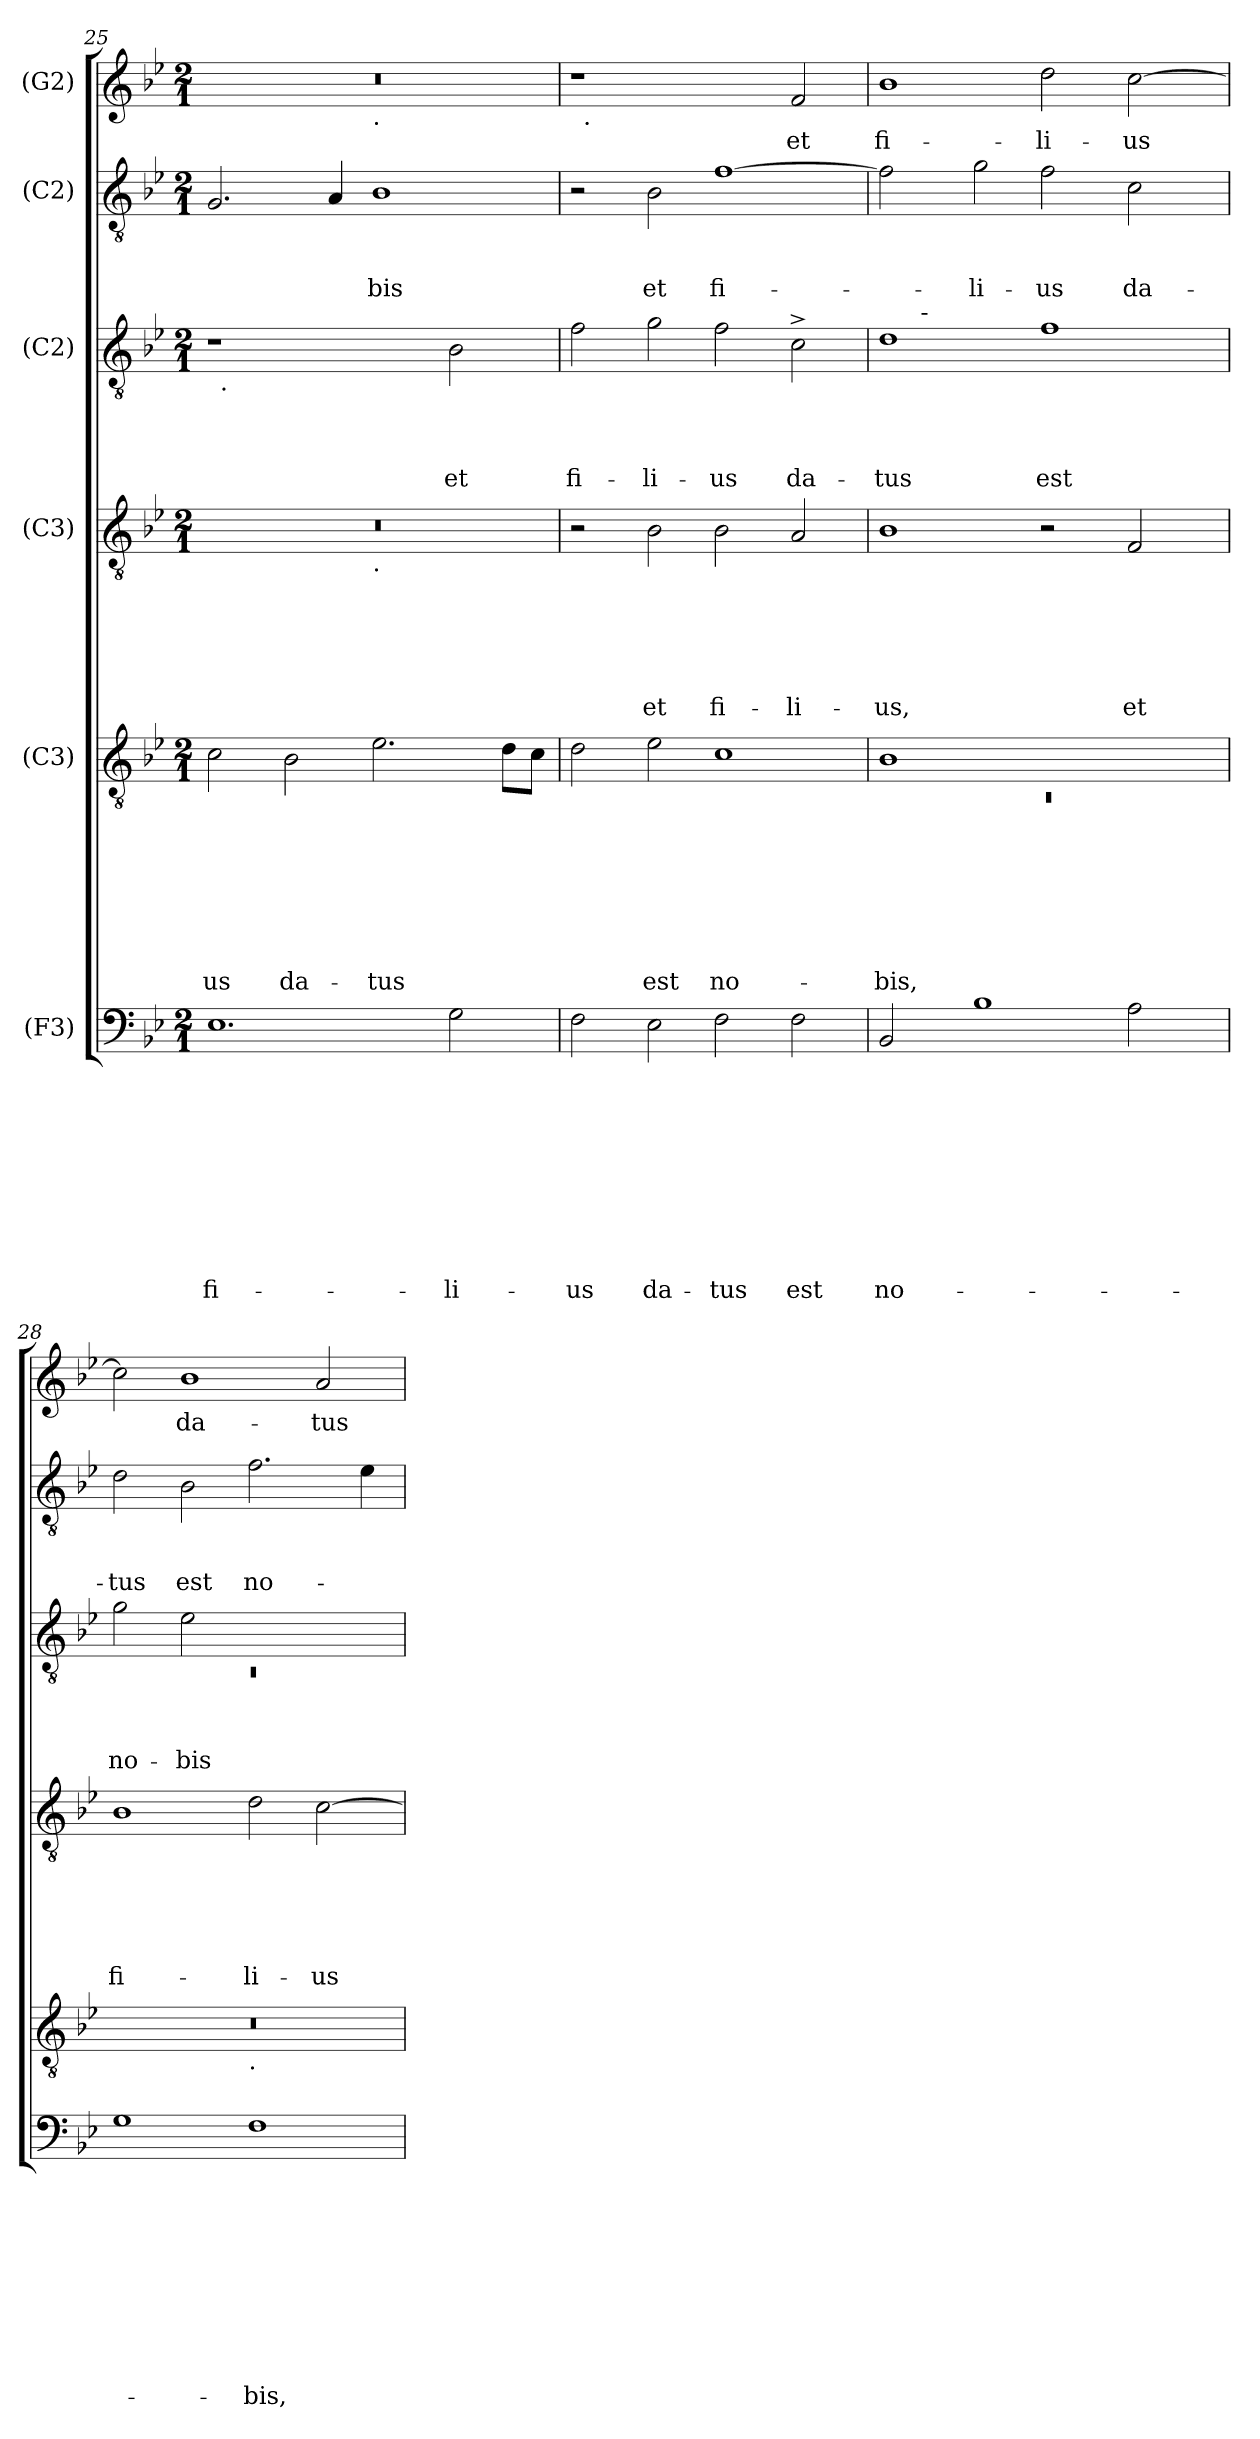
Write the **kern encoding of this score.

**kern	**text	**text	**text	**text	**text	**text	**text	**text	**text	**text	**kern	**text	**text	**text	**text	**text	**text	**text	**text	**kern	**text	**text	**text	**text	**text	**text	**kern	**text	**text	**text	**text	**kern	**text	**text	**text	**kern	**text
*part6	*part6	*part6	*part6	*part6	*part6	*part6	*part6	*part6	*part6	*part6	*part5	*part5	*part5	*part5	*part5	*part5	*part5	*part5	*part5	*part4	*part4	*part4	*part4	*part4	*part4	*part4	*part3	*part3	*part3	*part3	*part3	*part2	*part2	*part2	*part2	*part1	*part1
*staff6	*staff6	*staff6	*staff6	*staff6	*staff6	*staff6	*staff6	*staff6	*staff6	*staff6	*staff5	*staff5	*staff5	*staff5	*staff5	*staff5	*staff5	*staff5	*staff5	*staff4	*staff4	*staff4	*staff4	*staff4	*staff4	*staff4	*staff3	*staff3	*staff3	*staff3	*staff3	*staff2	*staff2	*staff2	*staff2	*staff1	*staff1
*I"(F3)	*	*	*	*	*	*	*	*	*	*	*I"(C3)	*	*	*	*	*	*	*	*	*I"(C3)	*	*	*	*	*	*	*I"(C2)	*	*	*	*	*I"(C2)	*	*	*	*I"(G2)	*
*clefF4	*	*	*	*	*	*	*	*	*	*	*clefGv2	*	*	*	*	*	*	*	*	*clefGv2	*	*	*	*	*	*	*clefGv2	*	*	*	*	*clefGv2	*	*	*	*clefG2	*
*k[b-e-]	*	*	*	*	*	*	*	*	*	*	*k[b-e-]	*	*	*	*	*	*	*	*	*k[b-e-]	*	*	*	*	*	*	*k[b-e-]	*	*	*	*	*k[b-e-]	*	*	*	*k[b-e-]	*
*B-:	*	*	*	*	*	*	*	*	*	*	*B-:	*	*	*	*	*	*	*	*	*B-:	*	*	*	*	*	*	*B-:	*	*	*	*	*B-:	*	*	*	*B-:	*
*M2/1	*	*	*	*	*	*	*	*	*	*	*M2/1	*	*	*	*	*	*	*	*	*M2/1	*	*	*	*	*	*	*M2/1	*	*	*	*	*M2/1	*	*	*	*M2/1	*
=25	=25	=25	=25	=25	=25	=25	=25	=25	=25	=25	=25	=25	=25	=25	=25	=25	=25	=25	=25	=25	=25	=25	=25	=25	=25	=25	=25	=25	=25	=25	=25	=25	=25	=25	=25	=25	=25
!	!	!	!	!	!	!	!	!	!	!LO:LY:b	!	!	!	!	!	!	!	!	!LO:LY:b	!	!	!	!	!	!	!	!	!	!	!	!	!	!	!	!	!	!
*	*	*	*	*	*	*	*	*	*	*	*	*	*	*	*	*	*	*	*	*^	*	*	*	*	*	*	*^	*	*	*	*	*	*	*	*	*^	*
1.E-	.	.	.	.	.	.	.	.	.	fi-	2c\	.	.	.	.	.	.	.	-us	0r	1ryy	.	.	.	.	.	.	1r	32ryy	.	.	.	.	2.G/	.	.	.	0r	1ryy	.
!	!	!	!	!	!	!	!	!	!	!	!	!	!	!	!	!	!	!	!	!	!	!	!	!	!	!	!	!	!LO:TX:b:t=.	!	!	!	!	!	!	!	!	!	!	!
.	.	.	.	.	.	.	.	.	.	.	.	.	.	.	.	.	.	.	.	.	.	.	.	.	.	.	.	.	1ryy	.	.	.	.	.	.	.	.	.	.	.
!	!	!	!	!	!	!	!	!	!	!	!	!	!	!	!	!	!	!	!LO:LY:b	!	!	!	!	!	!	!	!	!	!	!	!	!	!	!	!	!	!	!	!	!
.	.	.	.	.	.	.	.	.	.	.	2B-\	.	.	.	.	.	.	.	da-	.	.	.	.	.	.	.	.	.	.	.	.	.	.	.	.	.	.	.	.	.
.	.	.	.	.	.	.	.	.	.	.	.	.	.	.	.	.	.	.	.	.	.	.	.	.	.	.	.	.	.	.	.	.	.	4A/	.	.	.	.	.	.
!	!	!	!	!	!	!	!	!	!	!	!	!	!	!	!	!	!	!	!	!	!	!	!	!	!	!	!	!	!	!	!	!	!	!	!	!	!	!	!LO:TX:b:t=.	!
!	!	!	!	!	!	!	!	!	!	!	!	!	!	!	!	!	!	!	!	!	!LO:TX:b:t=.	!	!	!	!	!	!	!	!	!	!	!	!	!	!	!	!	!	!	!
!	!	!	!	!	!	!	!	!	!	!	!	!	!	!	!	!	!	!	!LO:LY:b	!	!	!	!	!	!	!	!	!	!	!	!	!	!	!	!	!	!LO:LY:b	!	!	!
.	.	.	.	.	.	.	.	.	.	.	2.e-\	.	.	.	.	.	.	.	-tus	.	1ryy	.	.	.	.	.	.	2ryy	.	.	.	.	.	1B-	.	.	-bis	.	1ryy	.
.	.	.	.	.	.	.	.	.	.	.	.	.	.	.	.	.	.	.	.	.	.	.	.	.	.	.	.	.	2ryy	.	.	.	.	.	.	.	.	.	.	.
!	!	!	!	!	!	!	!	!	!	!LO:LY:b	!	!	!	!	!	!	!	!	!	!	!	!	!	!	!	!	!	!	!	!	!	!	!LO:LY:b	!	!	!	!	!	!	!
2G\	.	.	.	.	.	.	.	.	.	-li-	.	.	.	.	.	.	.	.	.	.	.	.	.	.	.	.	.	2B-\	.	.	.	.	et	.	.	.	.	.	.	.
.	.	.	.	.	.	.	.	.	.	.	.	.	.	.	.	.	.	.	.	.	.	.	.	.	.	.	.	.	4...ryy	.	.	.	.	.	.	.	.	.	.	.
.	.	.	.	.	.	.	.	.	.	.	8d\L	.	.	.	.	.	.	.	.	.	.	.	.	.	.	.	.	.	.	.	.	.	.	.	.	.	.	.	.	.
.	.	.	.	.	.	.	.	.	.	.	8c\J	.	.	.	.	.	.	.	.	.	.	.	.	.	.	.	.	.	.	.	.	.	.	.	.	.	.	.	.	.
=26	=26	=26	=26	=26	=26	=26	=26	=26	=26	=26	=26	=26	=26	=26	=26	=26	=26	=26	=26	=26	=26	=26	=26	=26	=26	=26	=26	=26	=26	=26	=26	=26	=26	=26	=26	=26	=26	=26	=26	=26
!	!	!	!	!	!	!	!	!	!	!LO:LY:b	!	!	!	!	!	!	!	!	!	!	!	!	!	!	!	!	!	!	!	!	!	!	!LO:LY:b	!	!	!	!	!	!	!
*	*	*	*	*	*	*	*	*	*	*	*	*	*	*	*	*	*	*	*	*v	*v	*	*	*	*	*	*	*	*	*	*	*	*	*	*	*	*	*	*	*
*	*	*	*	*	*	*	*	*	*	*	*	*	*	*	*	*	*	*	*	*	*	*	*	*	*	*	*v	*v	*	*	*	*	*	*	*	*	*	*	*
2F\	.	.	.	.	.	.	.	.	.	-us	2d\	.	.	.	.	.	.	.	.	2r	.	.	.	.	.	.	2f\	.	.	.	fi-	2r	.	.	.	1r	32ryy	.
!	!	!	!	!	!	!	!	!	!	!	!	!	!	!	!	!	!	!	!	!	!	!	!	!	!	!	!	!	!	!	!	!	!	!	!	!	!LO:TX:b:t=.	!
.	.	.	.	.	.	.	.	.	.	.	.	.	.	.	.	.	.	.	.	.	.	.	.	.	.	.	.	.	.	.	.	.	.	.	.	.	1ryy	.
!	!	!	!	!	!	!	!	!	!	!LO:LY:b	!	!	!	!	!	!	!	!	!LO:LY:b	!	!	!	!	!	!	!LO:LY:b	!	!	!	!	!LO:LY:b	!	!	!	!LO:LY:b	!	!	!
2E-\	.	.	.	.	.	.	.	.	.	da-	2e-\	.	.	.	.	.	.	.	est	2B-\	.	.	.	.	.	-et	2g\	.	.	.	-li-	2B-\	.	.	et	.	.	.
!	!	!	!	!	!	!	!	!	!	!LO:LY:b	!	!	!	!	!	!	!	!	!LO:LY:b	!	!	!	!	!	!	!LO:LY:b	!	!	!	!	!LO:LY:b	!	!	!	!LO:LY:b	!	!	!
2F\	.	.	.	.	.	.	.	.	.	-tus	1c	.	.	.	.	.	.	.	no-	2B-\	.	.	.	.	.	fi-	2f\	.	.	.	-us	[<1f	.	.	fi-	2ryy	.	.
.	.	.	.	.	.	.	.	.	.	.	.	.	.	.	.	.	.	.	.	.	.	.	.	.	.	.	.	.	.	.	.	.	.	.	.	.	2ryy	.
!	!	!	!	!	!	!	!	!	!	!LO:LY:b	!	!	!	!	!	!	!	!	!	!	!	!	!	!	!	!LO:LY:b	!	!	!	!	!LO:LY:b	!	!	!	!	!	!	!LO:LY:b
2F\	.	.	.	.	.	.	.	.	.	est	.	.	.	.	.	.	.	.	.	2A/	.	.	.	.	.	-li-	2c^>\	.	.	.	da-	.	.	.	.	2f/	.	et
.	.	.	.	.	.	.	.	.	.	.	.	.	.	.	.	.	.	.	.	.	.	.	.	.	.	.	.	.	.	.	.	.	.	.	.	.	4...ryy	.
!!LO:LB:g=z
=27	=27	=27	=27	=27	=27	=27	=27	=27	=27	=27	=27	=27	=27	=27	=27	=27	=27	=27	=27	=27	=27	=27	=27	=27	=27	=27	=27	=27	=27	=27	=27	=27	=27	=27	=27	=27	=27	=27
*	*	*	*	*	*	*	*	*	*	*	*^	*	*	*	*	*	*	*	*	*	*	*	*	*	*	*	*	*	*	*	*	*	*	*	*	*	*	*
!	!	!	!	!	!	!	!	!	!	!LO:LY:b	!	!LO:N:vis=1	!	!	!	!	!	!	!	!LO:LY:b	!	!	!	!	!	!	!LO:LY:b	!	!	!	!	!LO:LY:b	!	!	!	!	!	!	!LO:LY:b
*	*	*	*	*	*	*	*	*	*	*	*	*	*	*	*	*	*	*	*	*	*	*	*	*	*	*	*	*^	*	*	*	*	*	*	*	*	*v	*v	*
2BB-/	.	.	.	.	.	.	.	.	.	no-	1B-	0rC	.	.	.	.	.	.	.	-bis,	1B-	.	.	.	.	.	-us,	1d	8ryy	.	.	.	-tus	2f\]	.	.	.	1b-	fi-
.	.	.	.	.	.	.	.	.	.	.	.	.	.	.	.	.	.	.	.	.	.	.	.	.	.	.	.	.	32ryy	.	.	.	.	.	.	.	.	.	.
!	!	!	!	!	!	!	!	!	!	!	!	!	!	!	!	!	!	!	!	!	!	!	!	!	!	!	!	!	!LO:TX:a:t=-	!	!	!	!	!	!	!	!	!	!
.	.	.	.	.	.	.	.	.	.	.	.	.	.	.	.	.	.	.	.	.	.	.	.	.	.	.	.	.	1ryy	.	.	.	.	.	.	.	.	.	.
!	!	!	!	!	!	!	!	!	!	!	!	!	!	!	!	!	!	!	!	!	!	!	!	!	!	!	!	!	!	!	!	!	!	!	!	!	!LO:LY:b	!	!
1B-	.	.	.	.	.	.	.	.	.	.	.	.	.	.	.	.	.	.	.	.	.	.	.	.	.	.	.	.	.	.	.	.	.	2g\	.	.	-li-	.	.
!	!	!	!	!	!	!	!	!	!	!	!	!	!	!	!	!	!	!	!	!	!	!	!	!	!	!	!	!	!	!	!	!	!LO:LY:b	!	!	!	!LO:LY:b	!	!LO:LY:b
.	.	.	.	.	.	.	.	.	.	.	1ryy	.	.	.	.	.	.	.	.	.	2r	.	.	.	.	.	.	1f	.	.	.	.	est	2f\	.	.	-us	2dd\	-li-
.	.	.	.	.	.	.	.	.	.	.	.	.	.	.	.	.	.	.	.	.	.	.	.	.	.	.	.	.	2ryy	.	.	.	.	.	.	.	.	.	.
!	!	!	!	!	!	!	!	!	!	!	!	!	!	!	!	!	!	!	!	!	!	!	!	!	!	!	!LO:LY:b	!	!	!	!	!	!	!	!	!	!LO:LY:b	!	!LO:LY:b
2A\	.	.	.	.	.	.	.	.	.	.	.	.	.	.	.	.	.	.	.	.	2F/	.	.	.	.	.	et	.	.	.	.	.	.	2c\	.	.	da-	[>2cc\	-us
.	.	.	.	.	.	.	.	.	.	.	.	.	.	.	.	.	.	.	.	.	.	.	.	.	.	.	.	.	4ryy	.	.	.	.	.	.	.	.	.	.
.	.	.	.	.	.	.	.	.	.	.	.	.	.	.	.	.	.	.	.	.	.	.	.	.	.	.	.	.	16.ryy	.	.	.	.	.	.	.	.	.	.
=28	=28	=28	=28	=28	=28	=28	=28	=28	=28	=28	=28	=28	=28	=28	=28	=28	=28	=28	=28	=28	=28	=28	=28	=28	=28	=28	=28	=28	=28	=28	=28	=28	=28	=28	=28	=28	=28	=28	=28
!	!	!	!	!	!	!	!	!	!	!	!	!	!	!	!	!	!	!	!	!	!	!	!	!	!	!	!LO:LY:b	!	!LO:N:vis=1	!	!	!	!LO:LY:b	!	!	!	!LO:LY:b	!	!
1G	.	.	.	.	.	.	.	.	.	.	0r	1ryy	.	.	.	.	.	.	.	.	1B-	.	.	.	.	.	fi-	2g\	0rC	.	.	.	no-	2d\	.	.	-tus	2cc\]	.
!	!	!	!	!	!	!	!	!	!	!	!	!	!	!	!	!	!	!	!	!	!	!	!	!	!	!	!	!	!	!	!	!	!LO:LY:b	!	!	!	!LO:LY:b	!	!LO:LY:b
.	.	.	.	.	.	.	.	.	.	.	.	.	.	.	.	.	.	.	.	.	.	.	.	.	.	.	.	2e-\	.	.	.	.	-bis	2B-\	.	.	est	1b-	da-
!	!	!	!	!	!	!	!	!	!	!	!	!LO:TX:b:t=.	!	!	!	!	!	!	!	!	!	!	!	!	!	!	!	!	!	!	!	!	!	!	!	!	!	!	!
!	!	!	!	!	!	!	!	!	!	!LO:LY:b	!	!	!	!	!	!	!	!	!	!	!	!	!	!	!	!	!LO:LY:b	!	!	!	!	!	!	!	!	!	!LO:LY:b	!	!
1F	.	.	.	.	.	.	.	.	.	-bis,	.	1ryy	.	.	.	.	.	.	.	.	2d\	.	.	.	.	.	-li-	1ryy	.	.	.	.	.	2.f\	.	.	no-	.	.
!	!	!	!	!	!	!	!	!	!	!	!	!	!	!	!	!	!	!	!	!	!	!	!	!	!	!	!LO:LY:b	!	!	!	!	!	!	!	!	!	!	!	!LO:LY:b
.	.	.	.	.	.	.	.	.	.	.	.	.	.	.	.	.	.	.	.	.	[>2c\	.	.	.	.	.	-us	.	.	.	.	.	.	.	.	.	.	2a/	-tus
.	.	.	.	.	.	.	.	.	.	.	.	.	.	.	.	.	.	.	.	.	.	.	.	.	.	.	.	.	.	.	.	.	.	4e-\	.	.	.	.	.
*	*	*	*	*	*	*	*	*	*	*	*v	*v	*	*	*	*	*	*	*	*	*	*	*	*	*	*	*	*v	*v	*	*	*	*	*	*	*	*	*	*
=	=	=	=	=	=	=	=	=	=	=	=	=	=	=	=	=	=	=	=	=	=	=	=	=	=	=	=	=	=	=	=	=	=	=	=	=	=
*-	*-	*-	*-	*-	*-	*-	*-	*-	*-	*-	*-	*-	*-	*-	*-	*-	*-	*-	*-	*-	*-	*-	*-	*-	*-	*-	*-	*-	*-	*-	*-	*-	*-	*-	*-	*-	*-
